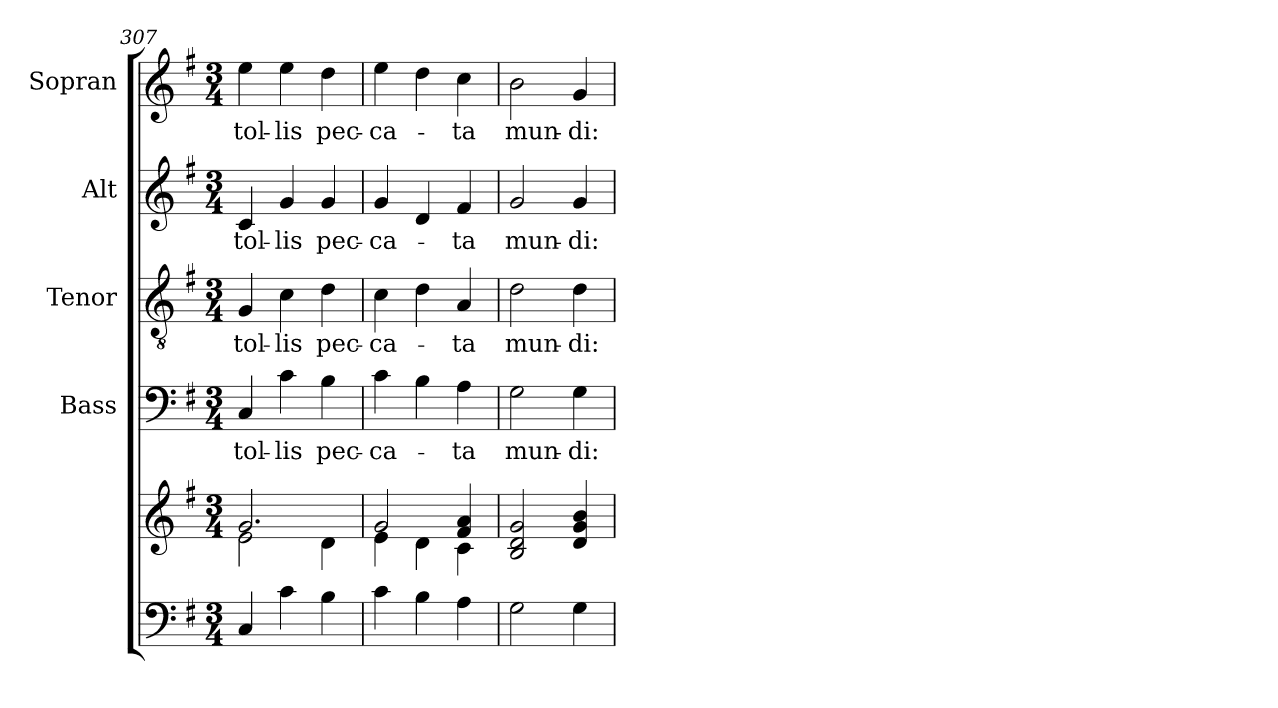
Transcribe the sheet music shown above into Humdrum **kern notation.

**kern	**kern	**kern	**text	**kern	**text	**kern	**text	**kern	**text
*part5	*part5	*part4	*part4	*part3	*part3	*part2	*part2	*part1	*part1
*staff6	*staff5	*staff4	*staff4	*staff3	*staff3	*staff2	*staff2	*staff1	*staff1
*	*	*I"Bass	*	*I"Tenor	*	*I"Alt	*	*I"Sopran	*
*	*	*I'B.	*	*I'T.	*	*I'A.	*	*I'S.	*
*clefF4	*clefG2	*clefF4	*	*clefGv2	*	*clefG2	*	*clefG2	*
*k[f#]	*k[f#]	*k[f#]	*	*k[f#]	*	*k[f#]	*	*k[f#]	*
*G:	*G:	*G:	*	*G:	*	*G:	*	*G:	*
*M3/4	*M3/4	*M3/4	*	*M3/4	*	*M3/4	*	*M3/4	*
=307	=307	=307	=307	=307	=307	=307	=307	=307	=307
*	*^	*	*	*	*	*	*	*	*
!	!	!	!	!LO:LY:b	!	!LO:LY:b	!	!LO:LY:b	!	!LO:LY:b
4C/	2.g/	2e\	4C/	tol-	4G/	tol-	4c/	tol-	4ee\	tol-
!	!	!	!	!LO:LY:b	!	!LO:LY:b	!	!LO:LY:b	!	!LO:LY:b
4c\	.	.	4c\	-lis	4c\	-lis	4g/	-lis	4ee\	-lis
!	!	!	!	!LO:LY:b	!	!LO:LY:b	!	!LO:LY:b	!	!LO:LY:b
4B\	.	4d\	4B\	pec-	4d\	pec-	4g/	pec-	4dd\	pec-
=308	=308	=308	=308	=308	=308	=308	=308	=308	=308	=308
!	!	!	!	!LO:LY:b	!	!LO:LY:b	!	!LO:LY:b	!	!LO:LY:b
4c\	2g/	4e\	4c\	-ca-	4c\	-ca-	4g/	-ca-	4ee\	-ca-
4B\	.	4d\	4B\	.	4d\	.	4d/	.	4dd\	.
!	!	!	!	!LO:LY:b	!	!LO:LY:b	!	!LO:LY:b	!	!LO:LY:b
4A\	4f#/ 4a/	4c\	4A\	-ta	4A/	-ta	4f#/	-ta	4cc\	-ta
=309	=309	=309	=309	=309	=309	=309	=309	=309	=309	=309
!	!	!	!	!LO:LY:b	!	!LO:LY:b	!	!LO:LY:b	!	!LO:LY:b
*	*v	*v	*	*	*	*	*	*	*	*
2G\	2B/ 2d/ 2g/	2G\	mun-	2d\	mun-	2g/	mun-	2b\	mun-
!	!	!	!LO:LY:b	!	!LO:LY:b	!	!LO:LY:b	!	!LO:LY:b
4G\	4d/ 4g/ 4b/	4G\	-di:	4d\	-di:	4g/	-di:	4g/	-di:
=	=	=	=	=	=	=	=	=	=
*-	*-	*-	*-	*-	*-	*-	*-	*-	*-
